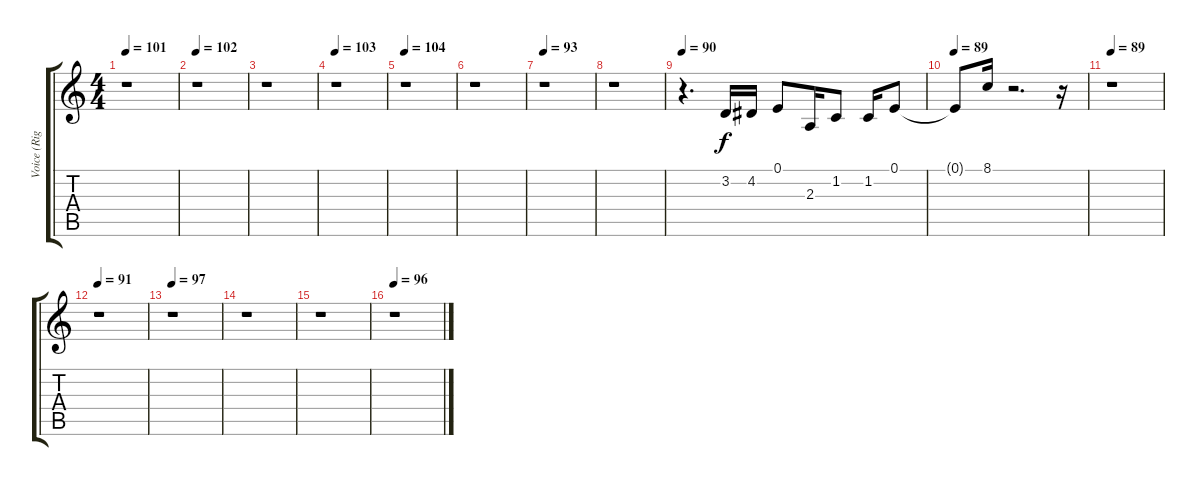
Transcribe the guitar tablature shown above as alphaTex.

\track ("Voice (Right)" "Voice (Rig") {instrument flute}
\staff {score tabs}
\tuning (E4 B3 G3 D3 A2 E2) {hide}
\ts (4 4)
\tempo 101
\clef g2
\ks c
r.1{dy f} |
\tempo 102
r.1 |
r.1 |
\tempo 103
r.1 |
\tempo 104
r.1 |
r.1 |
\tempo 93
r.1 |
r.1 |
\tempo 90
r.4{d} 3.2.16 4.2.16 0.1.8 2.3.16 1.2.8 1.2.16 0.1.8 |
\tempo 89
0.1{t}.8 8.1.16 r.2{d} r.16 |
\tempo 89
r.1 |
\tempo 91
r.1 |
\tempo 97
r.1 |
r.1 |
r.1 |
\tempo 96
r.1
